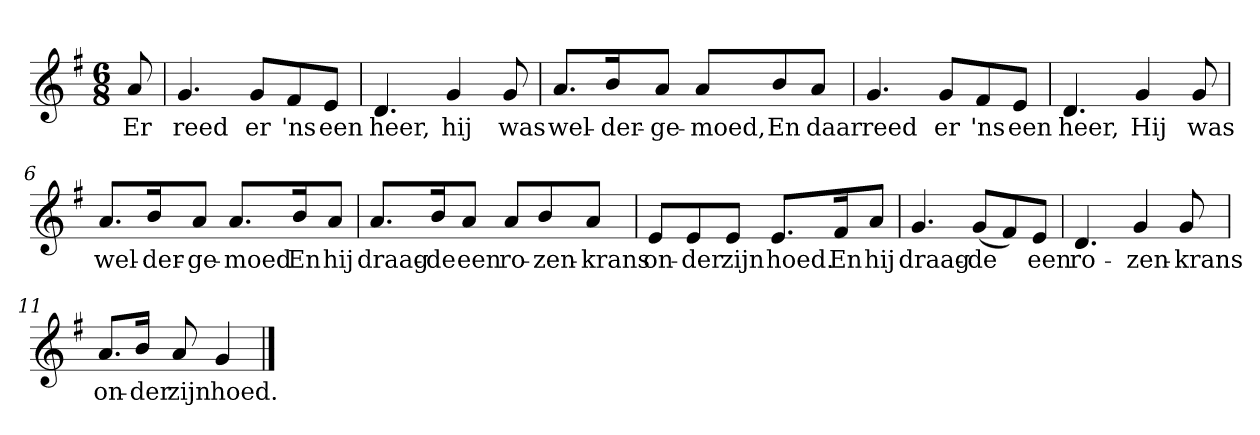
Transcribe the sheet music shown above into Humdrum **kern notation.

**kern	**text
*part1	*part1
*staff1	*staff1
*clefG2	*
*k[f#]	*
*G:	*
*M6/8	*
*MM120	*
=	=
8a	Er
=1	=1
4.g	reed
8g/L	er
8f#/	'ns
8e/J	een
=2	=2
4.d	heer,
4g	hij
8g	was
=3	=3
8.a/L	wel-
16b/K	-der-
8a/J	-ge-
8a/L	-moed,
8b/	En
8a/J	daar
=4	=4
4.g	reed
8g/L	er
8f#/	'ns
8e/J	een
=5	=5
4.d	heer,
4g	Hij
8g	was
=6	=6
8.a/L	wel-
16b/K	-der-
8a/J	-ge-
8.a/L	-moed
16b/K	En
8a/J	hij
=7	=7
8.a/L	draag-
16b/K	-de
8a/J	een
8a/L	ro-
8b/	-zen-
8a/J	-krans
=8	=8
8e/L	on-
8e/	-der
8e/J	zijn
8.e/L	hoed.
16f#/K	En
8a/J	hij
=9	=9
4.g	draag-
(8g/L	-de
8f#/)	.
8e/J	een
=10	=10
4.d	ro-
4g	-zen-
8g	-krans
=11	=11
8.a/L	on-
16b/Jk	-der
8a	zijn
4g	hoed.
==	==
*-	*-
